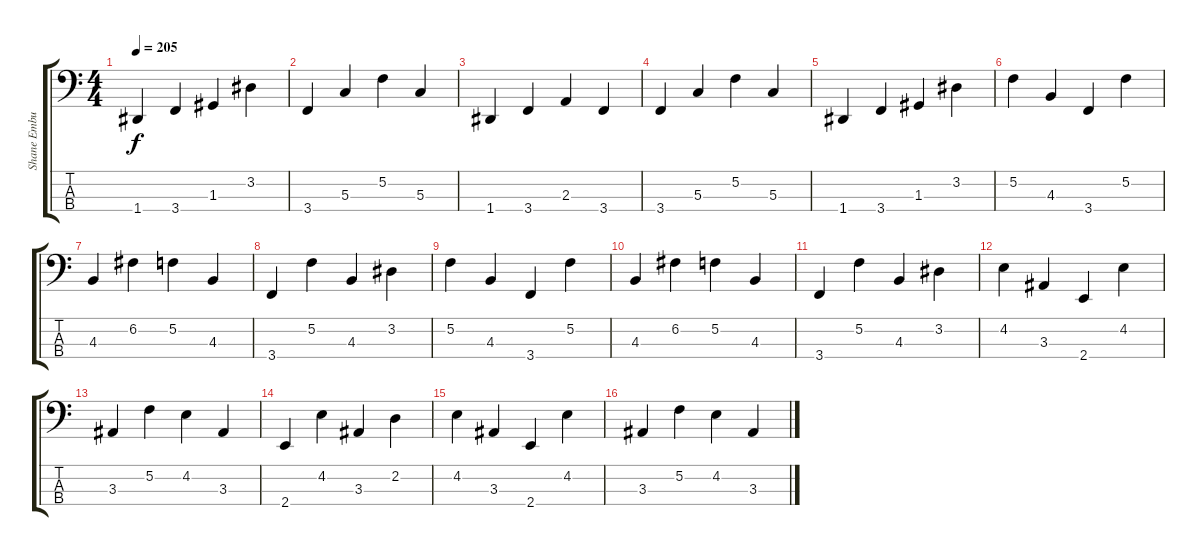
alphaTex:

\track ("Shane Embury (Bass)" "Shane Embu") {instrument electricbassfinger}
\staff {score tabs}
\tuning (F2 C2 G1 D1) {hide}
\ts (4 4)
\tempo 205
\clef f4
\ks c
1.4.4{dy f} 3.4.4 1.3.4 3.2.4 |
3.4.4 5.3.4 5.2.4 5.3.4 |
1.4.4 3.4.4 2.3.4 3.4.4 |
3.4.4 5.3.4 5.2.4 5.3.4 |
1.4.4 3.4.4 1.3.4 3.2.4 |
5.2.4 4.3.4 3.4.4 5.2.4 |
4.3.4 6.2.4 5.2.4 4.3.4 |
3.4.4 5.2.4 4.3.4 3.2.4 |
5.2.4 4.3.4 3.4.4 5.2.4 |
4.3.4 6.2.4 5.2.4 4.3.4 |
3.4.4 5.2.4 4.3.4 3.2.4 |
4.2.4 3.3.4 2.4.4 4.2.4 |
3.3.4 5.2.4 4.2.4 3.3.4 |
2.4.4 4.2.4 3.3.4 2.2.4 |
4.2.4 3.3.4 2.4.4 4.2.4 |
3.3.4 5.2.4 4.2.4 3.3.4
